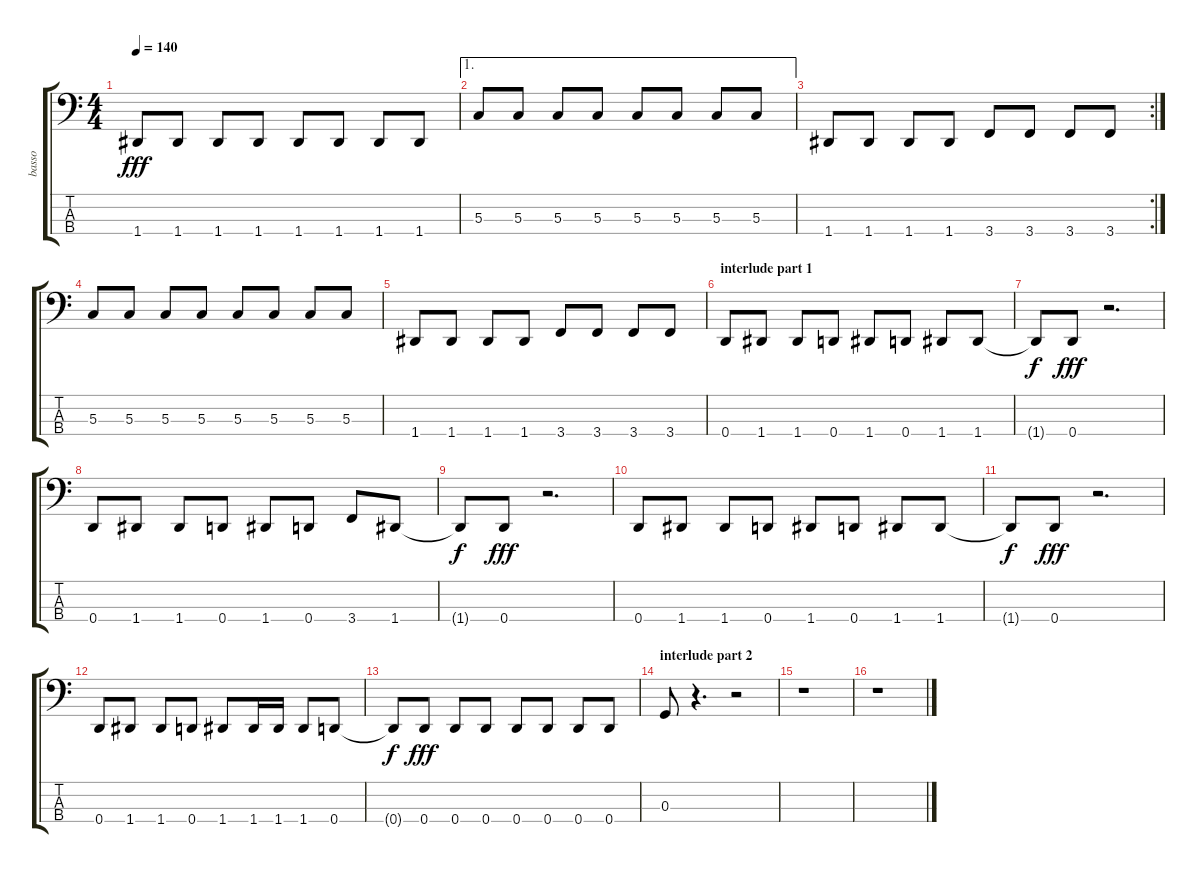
\track ("basso" "basso") {instrument electricbassfinger}
\staff {score tabs}
\tuning (F2 C2 G1 D1) {hide}
\ts (4 4)
\tempo 140
\clef f4
\ks c
1.4.8{dy fff} 1.4.8 1.4.8 1.4.8 1.4.8 1.4.8 1.4.8 1.4.8 |
\ae 1
5.3.8 5.3.8 5.3.8 5.3.8 5.3.8 5.3.8 5.3.8 5.3.8 |
\rc 2
1.4.8 1.4.8 1.4.8 1.4.8 3.4.8 3.4.8 3.4.8 3.4.8 |
5.3.8 5.3.8 5.3.8 5.3.8 5.3.8 5.3.8 5.3.8 5.3.8 |
1.4.8 1.4.8 1.4.8 1.4.8 3.4.8 3.4.8 3.4.8 3.4.8 |
\section ("" "interlude part 1")
0.4.8 1.4.8 1.4.8 0.4.8 1.4.8 0.4.8 1.4.8 1.4.8 |
1.4{t}.8{dy f} 0.4.8{dy fff} r.2{d} |
0.4.8 1.4.8 1.4.8 0.4.8 1.4.8 0.4.8 3.4.8 1.4.8 |
1.4{t}.8{dy f} 0.4.8{dy fff} r.2{d} |
0.4.8 1.4.8 1.4.8 0.4.8 1.4.8 0.4.8 1.4.8 1.4.8 |
1.4{t}.8{dy f} 0.4.8{dy fff} r.2{d} |
0.4.8 1.4.8 1.4.8 0.4.8 1.4.8 1.4.16 1.4.16 1.4.8 0.4.8 |
0.4{t}.8{dy f} 0.4.8{dy fff} 0.4.8 0.4.8 0.4.8 0.4.8 0.4.8 0.4.8 |
\section ("" "interlude part 2")
0.3.8 r.4{d} r.2 |
r.1 |
r.1
